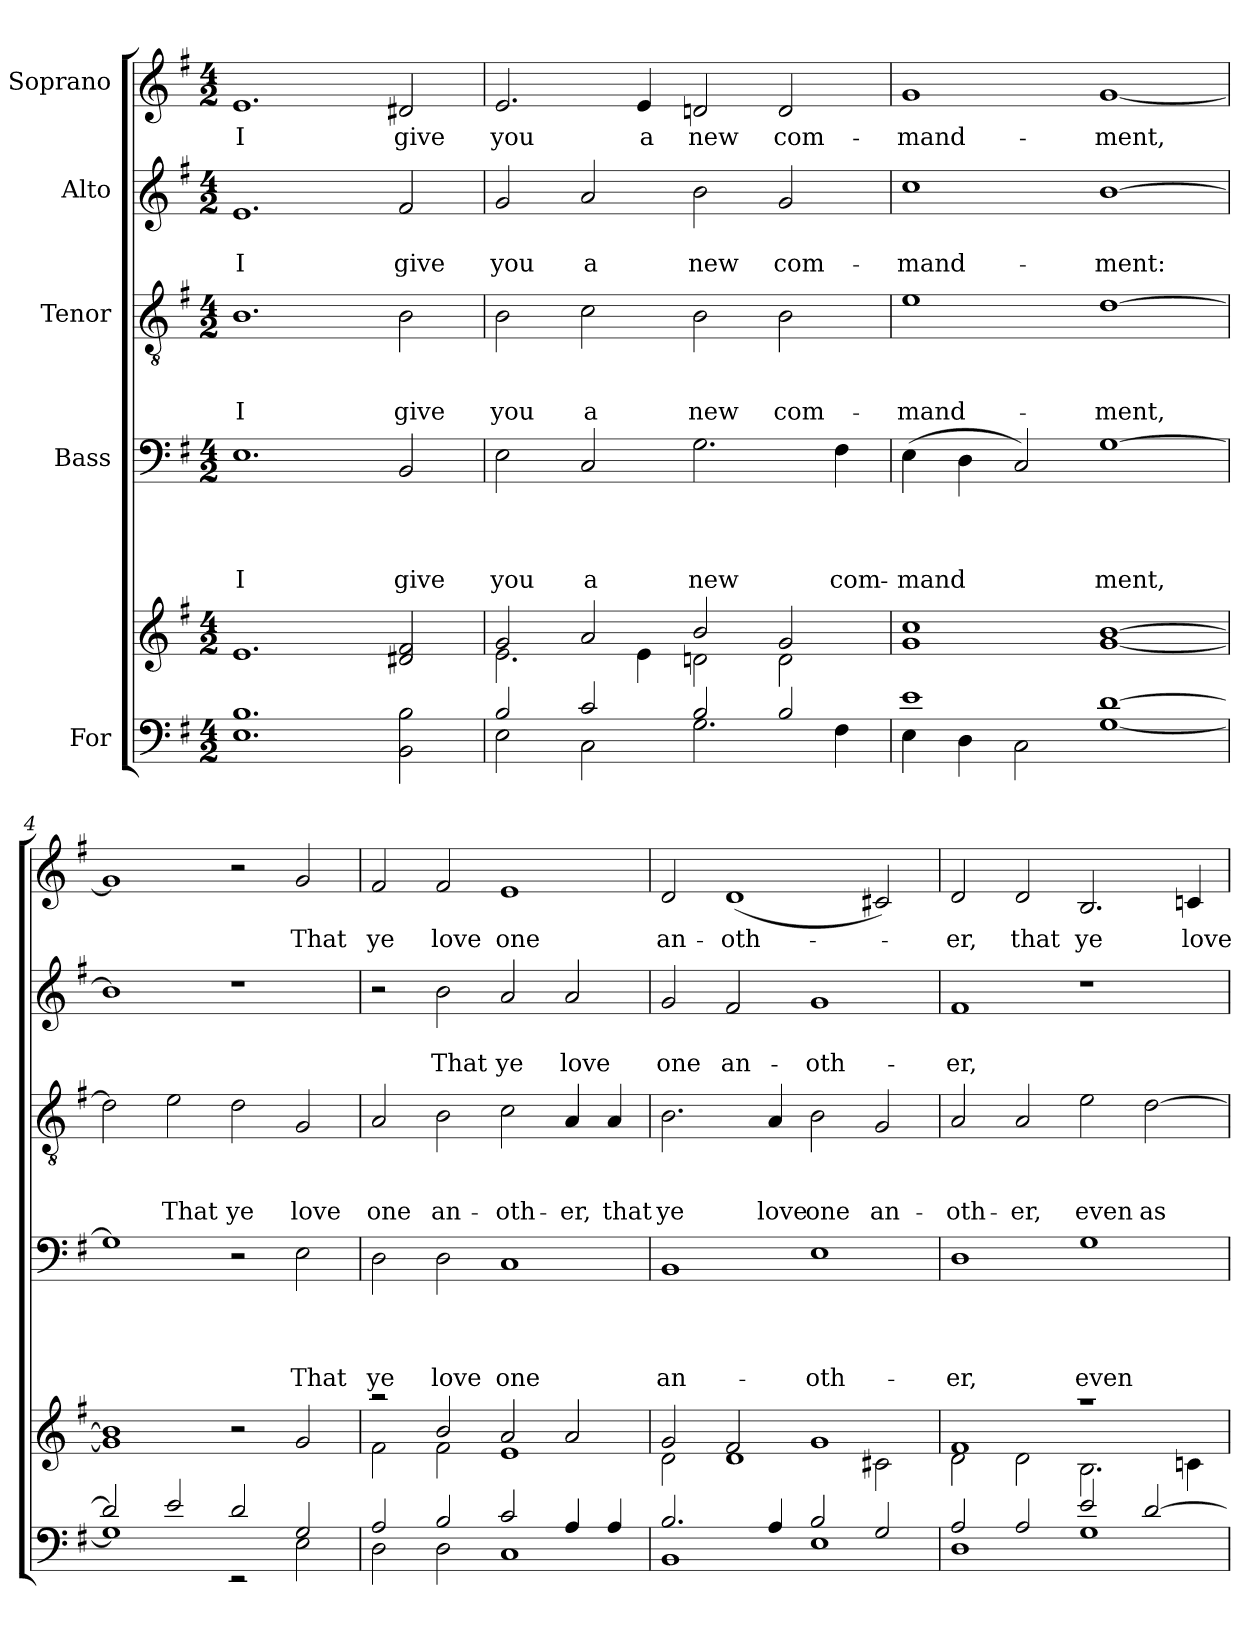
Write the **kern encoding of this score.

**kern	**kern	**kern	**text	**text	**text	**text	**kern	**text	**text	**text	**kern	**text	**text	**kern	**text
*part5	*part5	*part4	*part4	*part4	*part4	*part4	*part3	*part3	*part3	*part3	*part2	*part2	*part2	*part1	*part1
*staff6	*staff5	*staff4	*staff4	*staff4	*staff4	*staff4	*staff3	*staff3	*staff3	*staff3	*staff2	*staff2	*staff2	*staff1	*staff1
*I"For	*	*I"Bass	*	*	*	*	*I"Tenor	*	*	*	*I"Alto	*	*	*I"Soprano	*
*clefF4	*clefG2	*clefF4	*	*	*	*	*clefGv2	*	*	*	*clefG2	*	*	*clefG2	*
*k[f#]	*k[f#]	*k[f#]	*	*	*	*	*k[f#]	*	*	*	*k[f#]	*	*	*k[f#]	*
*G:	*G:	*G:	*	*	*	*	*G:	*	*	*	*G:	*	*	*G:	*
*M4/2	*M4/2	*M4/2	*	*	*	*	*M4/2	*	*	*	*M4/2	*	*	*M4/2	*
=1	=1	=1	=1	=1	=1	=1	=1	=1	=1	=1	=1	=1	=1	=1	=1
!	!	!	!	!	!	!LO:LY:b:rj	!	!	!	!LO:LY:b:rj	!	!	!LO:LY:b:rj	!	!LO:LY:b:rj
1.E 1.B	1.e	1.E	.	.	.	I	1.B	.	.	I	1.e	.	I	1.e	I
!	!	!	!	!	!	!LO:LY:b	!	!	!	!LO:LY:b	!	!	!LO:LY:b	!	!LO:LY:b
2BB\ 2B\	2d#X/ 2f#/	2BB/	.	.	.	give	2B\	.	.	give	2f#/	.	give	2d#X/	give
=2	=2	=2	=2	=2	=2	=2	=2	=2	=2	=2	=2	=2	=2	=2	=2
*^	*^	*	*	*	*	*	*	*	*	*	*	*	*	*	*
!	!	!	!	!	!	!	!	!LO:LY:b	!	!	!	!LO:LY:b	!	!	!LO:LY:b	!	!LO:LY:b
2B/	2E\	2g/	2.e\	2E\	.	.	.	you	2B\	.	.	you	2g/	.	you	2.e/	you
!	!	!	!	!	!	!	!	!LO:LY:b	!	!	!	!LO:LY:b	!	!	!LO:LY:b	!	!
2c/	2C\	2a/	.	2C/	.	.	.	a	2c\	.	.	a	2a/	.	a	.	.
!	!	!	!	!	!	!	!	!	!	!	!	!	!	!	!	!	!LO:LY:b
.	.	.	4e\	.	.	.	.	.	.	.	.	.	.	.	.	4e/	a
!	!	!	!	!	!	!	!	!LO:LY:b	!	!	!	!LO:LY:b	!	!	!LO:LY:b	!	!LO:LY:b
2B/	2.G\	2b/	2dn\	2.G\	.	.	.	new	2B\	.	.	new	2b\	.	new	2dn/	new
!	!	!	!	!	!	!	!	!	!	!	!	!LO:LY:b	!	!	!LO:LY:b	!	!LO:LY:b
2B/	.	2g/	2d\	.	.	.	.	.	2B\	.	.	com-	2g/	.	com-	2d/	com-
!	!	!	!	!	!	!	!	!LO:LY:b	!	!	!	!	!	!	!	!	!
.	4F#\	.	.	4F#\	.	.	.	com-	.	.	.	.	.	.	.	.	.
*	*	*v	*v	*	*	*	*	*	*	*	*	*	*	*	*	*	*
=3	=3	=3	=3	=3	=3	=3	=3	=3	=3	=3	=3	=3	=3	=3	=3	=3
!	!	!	!	!	!	!	!LO:LY:b	!	!	!	!LO:LY:b	!	!	!LO:LY:b	!	!LO:LY:b
1e	4E\	1g 1cc	(>4E\	.	.	.	-mand	1e	.	.	-mand-	1cc	.	-mand-	1g	-mand-
.	4D\	.	4D\	.	.	.	.	.	.	.	.	.	.	.	.	.
.	2C\	.	2C/)	.	.	.	.	.	.	.	.	.	.	.	.	.
!	!	!	!	!	!	!	!LO:LY:b	!	!	!	!LO:LY:b	!	!	!LO:LY:b	!	!LO:LY:b
[>1d	[<1G	[<1g [>1b	[>1G	.	.	.	ment,	[>1d	.	.	-ment,	[>1b	.	-ment:	[<1g	-ment,
=4	=4	=4	=4	=4	=4	=4	=4	=4	=4	=4	=4	=4	=4	=4	=4	=4
2d/]	1G]	1g] 1b]	1G]	.	.	.	.	2d\]	.	.	.	1b]	.	.	1g]	.
!	!	!	!	!	!	!	!	!	!	!	!LO:LY:b	!	!	!	!	!
2e/	.	.	.	.	.	.	.	2e\	.	.	That	.	.	.	.	.
!	!	!	!	!	!	!	!	!	!	!	!LO:LY:b	!	!	!	!	!
2d/	2rEE	2r	2r	.	.	.	.	2d\	.	.	ye	1r	.	.	2r	.
!	!	!	!	!	!	!	!LO:LY:b	!	!	!	!LO:LY:b	!	!	!	!	!LO:LY:b
2G/	2E\	2g/	2E\	.	.	.	That	2G/	.	.	love	.	.	.	2g/	That
=5	=5	=5	=5	=5	=5	=5	=5	=5	=5	=5	=5	=5	=5	=5	=5	=5
*	*	*^	*	*	*	*	*	*	*	*	*	*	*	*	*	*
!	!	!	!	!	!	!	!	!LO:LY:b	!	!	!	!LO:LY:b	!	!	!	!	!LO:LY:b
2A/	2D\	2raa	2f#\	2D\	.	.	.	ye	2A/	.	.	one	2r	.	.	2f#/	ye
!	!	!	!	!	!	!	!	!LO:LY:b	!	!	!	!LO:LY:b	!	!	!LO:LY:b	!	!LO:LY:b
2B/	2D\	2b/	2f#\	2D\	.	.	.	love	2B\	.	.	an-	2b\	.	That	2f#/	love
!	!	!	!	!	!	!	!	!LO:LY:b	!	!	!	!LO:LY:b	!	!	!LO:LY:b	!	!LO:LY:b
2c/	1C	2a/	1e	1C	.	.	.	one	2c\	.	.	-oth-	2a/	.	ye	1e	one
!	!	!	!	!	!	!	!	!	!	!	!	!LO:LY:b	!	!	!LO:LY:b	!	!
4A/	.	2a/	.	.	.	.	.	.	4A/	.	.	-er,	2a/	.	love	.	.
!	!	!	!	!	!	!	!	!	!	!	!	!LO:LY:b	!	!	!	!	!
4A/	.	.	.	.	.	.	.	.	4A/	.	.	that	.	.	.	.	.
!!LO:LB:g=z
=6	=6	=6	=6	=6	=6	=6	=6	=6	=6	=6	=6	=6	=6	=6	=6	=6	=6
!	!	!	!	!	!	!	!	!LO:LY:b	!	!	!	!LO:LY:b	!	!	!LO:LY:b	!	!LO:LY:b
2.B/	1BB	2g/	2d\	1BB	.	.	.	an-	2.B\	.	.	ye	2g/	.	one	2d/	an-
!	!	!	!	!	!	!	!	!	!	!	!	!	!	!	!LO:LY:b	!	!LO:LY:b
.	.	2f#/	1d	.	.	.	.	.	.	.	.	.	2f#/	.	an-	(<1d	-oth-
!	!	!	!	!	!	!	!	!	!	!	!	!LO:LY:b	!	!	!	!	!
4A/	.	.	.	.	.	.	.	.	4A/	.	.	love	.	.	.	.	.
!	!	!	!	!	!	!	!	!LO:LY:b	!	!	!	!LO:LY:b	!	!	!LO:LY:b	!	!
2B/	1E	1g	.	1E	.	.	.	-oth-	2B\	.	.	one	1g	.	-oth-	.	.
!	!	!	!	!	!	!	!	!	!	!	!	!LO:LY:b	!	!	!	!	!
2G/	.	.	2c#X\	.	.	.	.	.	2G/	.	.	an-	.	.	.	2c#X/)	.
=7	=7	=7	=7	=7	=7	=7	=7	=7	=7	=7	=7	=7	=7	=7	=7	=7	=7
!	!	!	!	!	!	!	!	!LO:LY:b	!	!	!	!LO:LY:b	!	!	!LO:LY:b	!	!LO:LY:b
2A/	1D	1f#	2d\	1D	.	.	.	-er,	2A/	.	.	-oth-	1f#	.	-er,	2d/	-er,
!	!	!	!	!	!	!	!	!	!	!	!	!LO:LY:b	!	!	!	!	!LO:LY:b
2A/	.	.	2d\	.	.	.	.	.	2A/	.	.	-er,	.	.	.	2d/	that
!	!	!	!	!	!	!	!	!LO:LY:b	!	!	!	!LO:LY:b	!	!	!	!	!LO:LY:b
2e/	1G	1raa	2.B\	1G	.	.	.	even	2e\	.	.	even	1r	.	.	2.B/	ye
!	!	!	!	!	!	!	!	!	!	!	!	!LO:LY:b	!	!	!	!	!
[>2d/	.	.	.	.	.	.	.	.	[>2d\	.	.	as	.	.	.	.	.
!	!	!	!	!	!	!	!	!	!	!	!	!	!	!	!	!	!LO:LY:b
.	.	.	4cn\	.	.	.	.	.	.	.	.	.	.	.	.	4cn/	love
*v	*v	*	*	*	*	*	*	*	*	*	*	*	*	*	*	*	*
*	*v	*v	*	*	*	*	*	*	*	*	*	*	*	*	*	*
=	=	=	=	=	=	=	=	=	=	=	=	=	=	=	=
*-	*-	*-	*-	*-	*-	*-	*-	*-	*-	*-	*-	*-	*-	*-	*-
